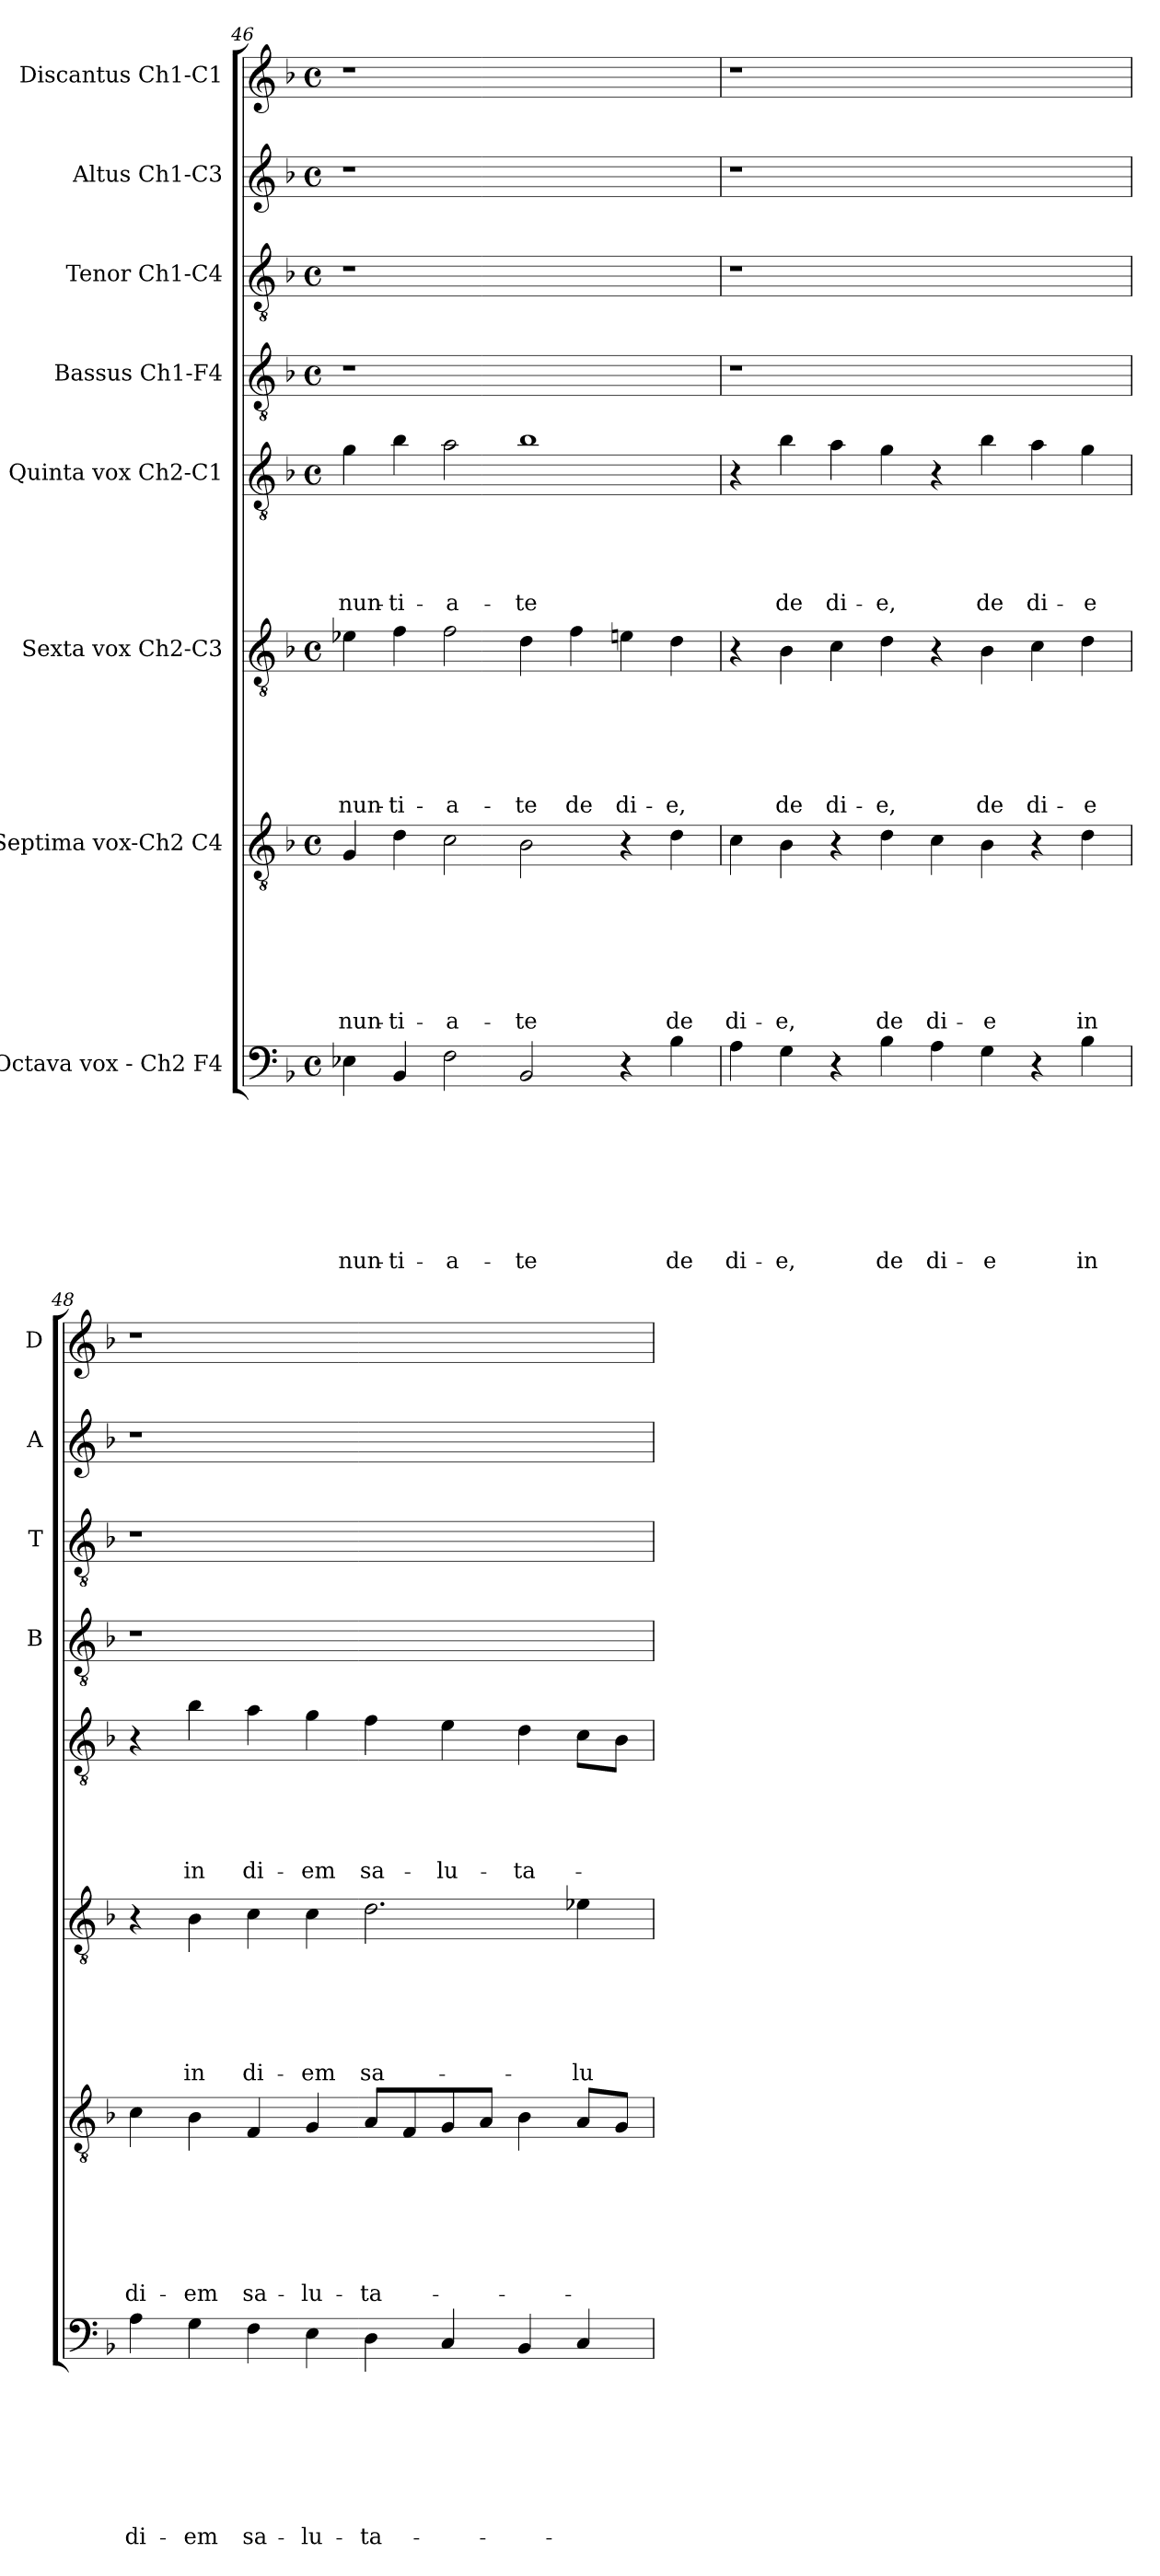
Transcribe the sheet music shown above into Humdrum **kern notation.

**kern	**text	**text	**text	**text	**text	**text	**text	**text	**kern	**text	**text	**text	**text	**text	**text	**text	**kern	**text	**text	**text	**text	**text	**text	**kern	**text	**text	**text	**text	**text	**kern	**kern	**kern	**kern
*part8	*part8	*part8	*part8	*part8	*part8	*part8	*part8	*part8	*part7	*part7	*part7	*part7	*part7	*part7	*part7	*part7	*part6	*part6	*part6	*part6	*part6	*part6	*part6	*part5	*part5	*part5	*part5	*part5	*part5	*part4	*part3	*part2	*part1
*staff8	*staff8	*staff8	*staff8	*staff8	*staff8	*staff8	*staff8	*staff8	*staff7	*staff7	*staff7	*staff7	*staff7	*staff7	*staff7	*staff7	*staff6	*staff6	*staff6	*staff6	*staff6	*staff6	*staff6	*staff5	*staff5	*staff5	*staff5	*staff5	*staff5	*staff4	*staff3	*staff2	*staff1
*I"Octava vox - Ch2 F4	*	*	*	*	*	*	*	*	*I"Septima  vox-Ch2 C4	*	*	*	*	*	*	*	*I"Sexta vox  Ch2-C3	*	*	*	*	*	*	*I"Quinta vox  Ch2-C1	*	*	*	*	*	*I"Bassus  Ch1-F4	*I"Tenor Ch1-C4	*I"Altus  Ch1-C3	*I"Discantus  Ch1-C1
*	*	*	*	*	*	*	*	*	*	*	*	*	*	*	*	*	*	*	*	*	*	*	*	*	*	*	*	*	*	*I'B	*I'T	*I'A	*I'D
*clefF4	*	*	*	*	*	*	*	*	*clefGv2	*	*	*	*	*	*	*	*clefGv2	*	*	*	*	*	*	*clefGv2	*	*	*	*	*	*clefGv2	*clefGv2	*clefG2	*clefG2
*k[b-]	*	*	*	*	*	*	*	*	*k[b-]	*	*	*	*	*	*	*	*k[b-]	*	*	*	*	*	*	*k[b-]	*	*	*	*	*	*k[b-]	*k[b-]	*k[b-]	*k[b-]
*F:	*	*	*	*	*	*	*	*	*F:	*	*	*	*	*	*	*	*F:	*	*	*	*	*	*	*F:	*	*	*	*	*	*F:	*F:	*F:	*F:
*M4/4	*	*	*	*	*	*	*	*	*M4/4	*	*	*	*	*	*	*	*M4/4	*	*	*	*	*	*	*M4/4	*	*	*	*	*	*M4/4	*M4/4	*M4/4	*M4/4
*met(c)	*	*	*	*	*	*	*	*	*met(c)	*	*	*	*	*	*	*	*met(c)	*	*	*	*	*	*	*met(c)	*	*	*	*	*	*met(c)	*met(c)	*met(c)	*met(c)
=46	=46	=46	=46	=46	=46	=46	=46	=46	=46	=46	=46	=46	=46	=46	=46	=46	=46	=46	=46	=46	=46	=46	=46	=46	=46	=46	=46	=46	=46	=46	=46	=46	=46
!	!	!	!	!	!	!	!	!LO:LY:b	!	!	!	!	!	!	!	!LO:LY:b	!	!	!	!	!	!	!LO:LY:b	!	!	!	!	!	!LO:LY:b	!	!	!	!
4E-X\	.	.	.	.	.	.	.	-nun-	4G/	.	.	.	.	.	.	-nun-	4e-X\	.	.	.	.	.	-nun-	4g\	.	.	.	.	-nun-	1r	1r	1r	1r
!	!	!	!	!	!	!	!	!LO:LY:b	!	!	!	!	!	!	!	!LO:LY:b	!	!	!	!	!	!	!LO:LY:b	!	!	!	!	!	!LO:LY:b	!	!	!	!
4BB-/	.	.	.	.	.	.	.	-ti-	4d\	.	.	.	.	.	.	-ti-	4f\	.	.	.	.	.	-ti-	4b-\	.	.	.	.	-ti-	.	.	.	.
!	!	!	!	!	!	!	!	!LO:LY:b	!	!	!	!	!	!	!	!LO:LY:b	!	!	!	!	!	!	!LO:LY:b	!	!	!	!	!	!LO:LY:b	!	!	!	!
2F\	.	.	.	.	.	.	.	-a-	2c\	.	.	.	.	.	.	-a-	2f\	.	.	.	.	.	-a-	2a\	.	.	.	.	-a-	.	.	.	.
!	!	!	!	!	!	!	!	!LO:LY:b	!	!	!	!	!	!	!	!LO:LY:b	!	!	!	!	!	!	!LO:LY:b	!	!	!	!	!	!LO:LY:b	!	!	!	!
2BB-/	.	.	.	.	.	.	.	-te	2B-\	.	.	.	.	.	.	-te	4d\	.	.	.	.	.	-te	1b-	.	.	.	.	-te	1ryy	1ryy	1ryy	1ryy
!	!	!	!	!	!	!	!	!	!	!	!	!	!	!	!	!	!	!	!	!	!	!	!LO:LY:b	!	!	!	!	!	!	!	!	!	!
.	.	.	.	.	.	.	.	.	.	.	.	.	.	.	.	.	4f\	.	.	.	.	.	de	.	.	.	.	.	.	.	.	.	.
!	!	!	!	!	!	!	!	!	!	!	!	!	!	!	!	!	!	!	!	!	!	!	!LO:LY:b	!	!	!	!	!	!	!	!	!	!
4r	.	.	.	.	.	.	.	.	4r	.	.	.	.	.	.	.	4en\	.	.	.	.	.	di-	.	.	.	.	.	.	.	.	.	.
!	!	!	!	!	!	!	!	!LO:LY:b	!	!	!	!	!	!	!	!LO:LY:b	!	!	!	!	!	!	!LO:LY:b	!	!	!	!	!	!	!	!	!	!
4B-\	.	.	.	.	.	.	.	de	4d\	.	.	.	.	.	.	de	4d\	.	.	.	.	.	-e,	.	.	.	.	.	.	.	.	.	.
=47	=47	=47	=47	=47	=47	=47	=47	=47	=47	=47	=47	=47	=47	=47	=47	=47	=47	=47	=47	=47	=47	=47	=47	=47	=47	=47	=47	=47	=47	=47	=47	=47	=47
!	!	!	!	!	!	!	!	!LO:LY:b	!	!	!	!	!	!	!	!LO:LY:b	!	!	!	!	!	!	!	!	!	!	!	!	!	!	!	!	!
4A\	.	.	.	.	.	.	.	di-	4c\	.	.	.	.	.	.	di-	4r	.	.	.	.	.	.	4r	.	.	.	.	.	1r	1r	1r	1r
!	!	!	!	!	!	!	!	!LO:LY:b	!	!	!	!	!	!	!	!LO:LY:b	!	!	!	!	!	!	!LO:LY:b	!	!	!	!	!	!LO:LY:b	!	!	!	!
4G\	.	.	.	.	.	.	.	-e,	4B-\	.	.	.	.	.	.	-e,	4B-\	.	.	.	.	.	de	4b-\	.	.	.	.	de	.	.	.	.
!	!	!	!	!	!	!	!	!	!	!	!	!	!	!	!	!	!	!	!	!	!	!	!LO:LY:b	!	!	!	!	!	!LO:LY:b	!	!	!	!
4r	.	.	.	.	.	.	.	.	4r	.	.	.	.	.	.	.	4c\	.	.	.	.	.	di-	4a\	.	.	.	.	di-	.	.	.	.
!	!	!	!	!	!	!	!	!LO:LY:b	!	!	!	!	!	!	!	!LO:LY:b	!	!	!	!	!	!	!LO:LY:b	!	!	!	!	!	!LO:LY:b	!	!	!	!
4B-\	.	.	.	.	.	.	.	de	4d\	.	.	.	.	.	.	de	4d\	.	.	.	.	.	-e,	4g\	.	.	.	.	-e,	.	.	.	.
!	!	!	!	!	!	!	!	!LO:LY:b	!	!	!	!	!	!	!	!LO:LY:b	!	!	!	!	!	!	!	!	!	!	!	!	!	!	!	!	!
4A\	.	.	.	.	.	.	.	di-	4c\	.	.	.	.	.	.	di-	4r	.	.	.	.	.	.	4r	.	.	.	.	.	1ryy	1ryy	1ryy	1ryy
!	!	!	!	!	!	!	!	!LO:LY:b	!	!	!	!	!	!	!	!LO:LY:b	!	!	!	!	!	!	!LO:LY:b	!	!	!	!	!	!LO:LY:b	!	!	!	!
4G\	.	.	.	.	.	.	.	-e	4B-\	.	.	.	.	.	.	-e	4B-\	.	.	.	.	.	de	4b-\	.	.	.	.	de	.	.	.	.
!	!	!	!	!	!	!	!	!	!	!	!	!	!	!	!	!	!	!	!	!	!	!	!LO:LY:b	!	!	!	!	!	!LO:LY:b	!	!	!	!
4r	.	.	.	.	.	.	.	.	4r	.	.	.	.	.	.	.	4c\	.	.	.	.	.	di-	4a\	.	.	.	.	di-	.	.	.	.
!	!	!	!	!	!	!	!	!LO:LY:b	!	!	!	!	!	!	!	!LO:LY:b	!	!	!	!	!	!	!LO:LY:b	!	!	!	!	!	!LO:LY:b	!	!	!	!
4B-\	.	.	.	.	.	.	.	in	4d\	.	.	.	.	.	.	in	4d\	.	.	.	.	.	-e	4g\	.	.	.	.	-e	.	.	.	.
!!LO:LB:g=z
=48	=48	=48	=48	=48	=48	=48	=48	=48	=48	=48	=48	=48	=48	=48	=48	=48	=48	=48	=48	=48	=48	=48	=48	=48	=48	=48	=48	=48	=48	=48	=48	=48	=48
!	!	!	!	!	!	!	!	!LO:LY:b	!	!	!	!	!	!	!	!LO:LY:b	!	!	!	!	!	!	!	!	!	!	!	!	!	!	!	!	!
4A\	.	.	.	.	.	.	.	di-	4c\	.	.	.	.	.	.	di-	4r	.	.	.	.	.	.	4r	.	.	.	.	.	1r	1r	1r	1r
!	!	!	!	!	!	!	!	!LO:LY:b	!	!	!	!	!	!	!	!LO:LY:b	!	!	!	!	!	!	!LO:LY:b	!	!	!	!	!	!LO:LY:b	!	!	!	!
4G\	.	.	.	.	.	.	.	-em	4B-\	.	.	.	.	.	.	-em	4B-\	.	.	.	.	.	in	4b-\	.	.	.	.	in	.	.	.	.
!	!	!	!	!	!	!	!	!LO:LY:b	!	!	!	!	!	!	!	!LO:LY:b	!	!	!	!	!	!	!LO:LY:b	!	!	!	!	!	!LO:LY:b	!	!	!	!
4F\	.	.	.	.	.	.	.	sa-	4F/	.	.	.	.	.	.	sa-	4c\	.	.	.	.	.	di-	4a\	.	.	.	.	di-	.	.	.	.
!	!	!	!	!	!	!	!	!LO:LY:b	!	!	!	!	!	!	!	!LO:LY:b	!	!	!	!	!	!	!LO:LY:b	!	!	!	!	!	!LO:LY:b	!	!	!	!
4E\	.	.	.	.	.	.	.	-lu-	4G/	.	.	.	.	.	.	-lu-	4c\	.	.	.	.	.	-em	4g\	.	.	.	.	-em	.	.	.	.
!	!	!	!	!	!	!	!	!LO:LY:b	!	!	!	!	!	!	!	!LO:LY:b	!	!	!	!	!	!	!LO:LY:b	!	!	!	!	!	!LO:LY:b	!	!	!	!
4D\	.	.	.	.	.	.	.	-ta-	8A/L	.	.	.	.	.	.	-ta-	2.d\	.	.	.	.	.	sa-	4f\	.	.	.	.	sa-	1ryy	1ryy	1ryy	1ryy
.	.	.	.	.	.	.	.	.	8F/	.	.	.	.	.	.	.	.	.	.	.	.	.	.	.	.	.	.	.	.	.	.	.	.
!	!	!	!	!	!	!	!	!	!	!	!	!	!	!	!	!	!	!	!	!	!	!	!	!	!	!	!	!	!LO:LY:b	!	!	!	!
4C/	.	.	.	.	.	.	.	.	8G/	.	.	.	.	.	.	.	.	.	.	.	.	.	.	4e\	.	.	.	.	-lu-	.	.	.	.
.	.	.	.	.	.	.	.	.	8A/J	.	.	.	.	.	.	.	.	.	.	.	.	.	.	.	.	.	.	.	.	.	.	.	.
!	!	!	!	!	!	!	!	!	!	!	!	!	!	!	!	!	!	!	!	!	!	!	!	!	!	!	!	!	!LO:LY:b	!	!	!	!
4BB-/	.	.	.	.	.	.	.	.	4B-\	.	.	.	.	.	.	.	.	.	.	.	.	.	.	4d\	.	.	.	.	-ta-	.	.	.	.
!	!	!	!	!	!	!	!	!	!	!	!	!	!	!	!	!	!	!	!	!	!	!	!LO:LY:b	!	!	!	!	!	!	!	!	!	!
4C/	.	.	.	.	.	.	.	.	8A/L	.	.	.	.	.	.	.	4e-X\	.	.	.	.	.	-lu-	8c\L	.	.	.	.	.	.	.	.	.
.	.	.	.	.	.	.	.	.	8G/J	.	.	.	.	.	.	.	.	.	.	.	.	.	.	8B-\J	.	.	.	.	.	.	.	.	.
=	=	=	=	=	=	=	=	=	=	=	=	=	=	=	=	=	=	=	=	=	=	=	=	=	=	=	=	=	=	=	=	=	=
*-	*-	*-	*-	*-	*-	*-	*-	*-	*-	*-	*-	*-	*-	*-	*-	*-	*-	*-	*-	*-	*-	*-	*-	*-	*-	*-	*-	*-	*-	*-	*-	*-	*-
